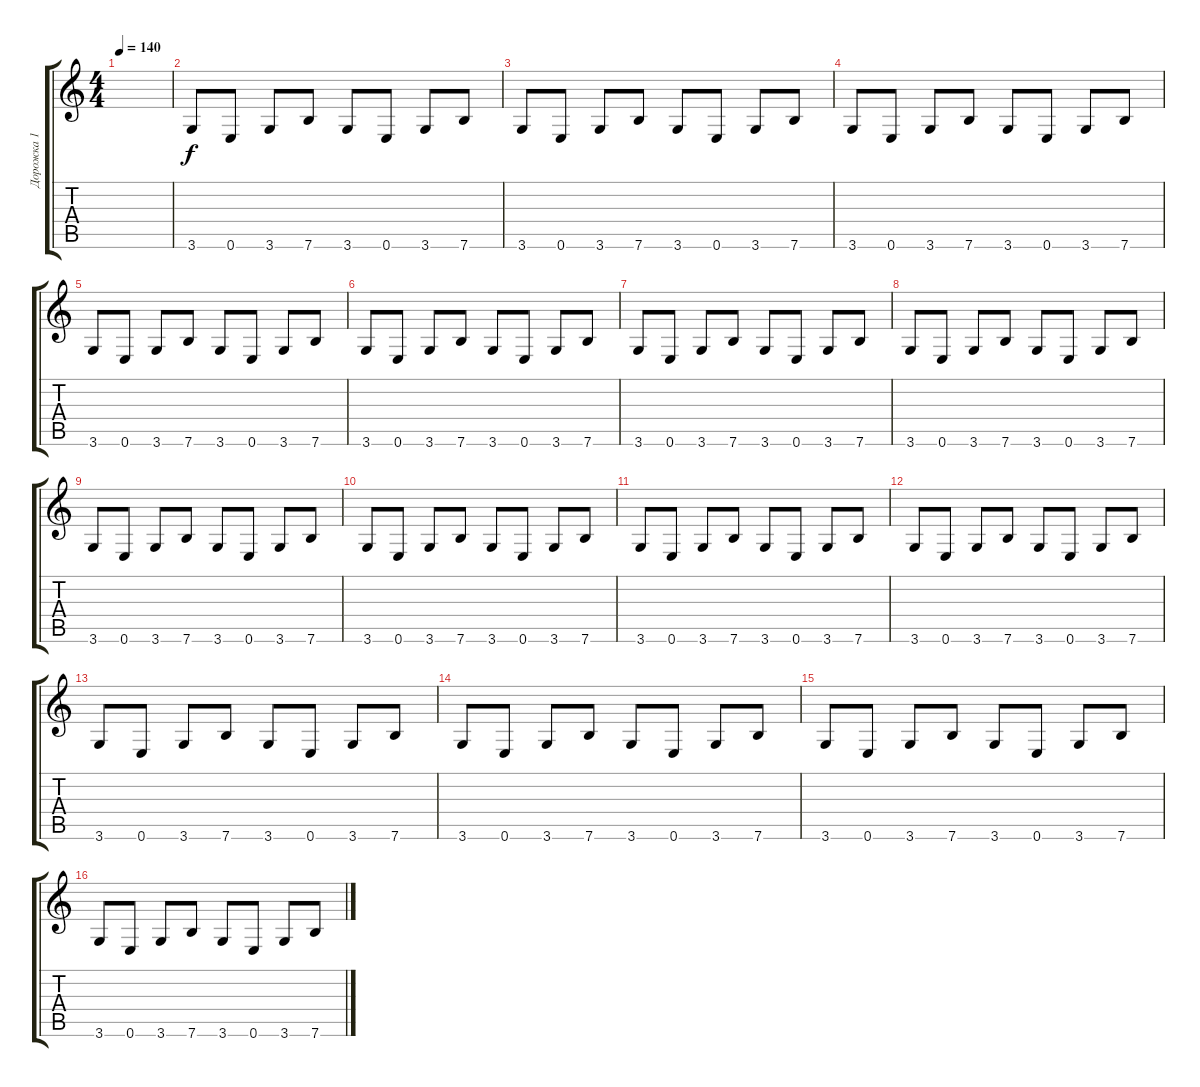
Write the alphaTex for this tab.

\track ("Дорожка 1" "Дорожка 1") {instrument electricguitarclean}
\staff {score tabs}
\tuning (E4 B3 G3 D3 A2 E2) {hide}
\ts (4 4)
\tempo 140
\clef g2
\ks c
|
3.6.8 0.6.8 3.6.8 7.6.8 3.6.8 0.6.8 3.6.8 7.6.8 |
3.6.8 0.6.8 3.6.8 7.6.8 3.6.8 0.6.8 3.6.8 7.6.8 |
3.6.8 0.6.8 3.6.8 7.6.8 3.6.8 0.6.8 3.6.8 7.6.8 |
3.6.8 0.6.8 3.6.8 7.6.8 3.6.8 0.6.8 3.6.8 7.6.8 |
3.6.8 0.6.8 3.6.8 7.6.8 3.6.8 0.6.8 3.6.8 7.6.8 |
3.6.8 0.6.8 3.6.8 7.6.8 3.6.8 0.6.8 3.6.8 7.6.8 |
3.6.8 0.6.8 3.6.8 7.6.8 3.6.8 0.6.8 3.6.8 7.6.8 |
3.6.8 0.6.8 3.6.8 7.6.8 3.6.8 0.6.8 3.6.8 7.6.8 |
3.6.8 0.6.8 3.6.8 7.6.8 3.6.8 0.6.8 3.6.8 7.6.8 |
3.6.8 0.6.8 3.6.8 7.6.8 3.6.8 0.6.8 3.6.8 7.6.8 |
3.6.8 0.6.8 3.6.8 7.6.8 3.6.8 0.6.8 3.6.8 7.6.8 |
3.6.8 0.6.8 3.6.8 7.6.8 3.6.8 0.6.8 3.6.8 7.6.8 |
3.6.8 0.6.8 3.6.8 7.6.8 3.6.8 0.6.8 3.6.8 7.6.8 |
3.6.8 0.6.8 3.6.8 7.6.8 3.6.8 0.6.8 3.6.8 7.6.8 |
3.6.8 0.6.8 3.6.8 7.6.8 3.6.8 0.6.8 3.6.8 7.6.8
